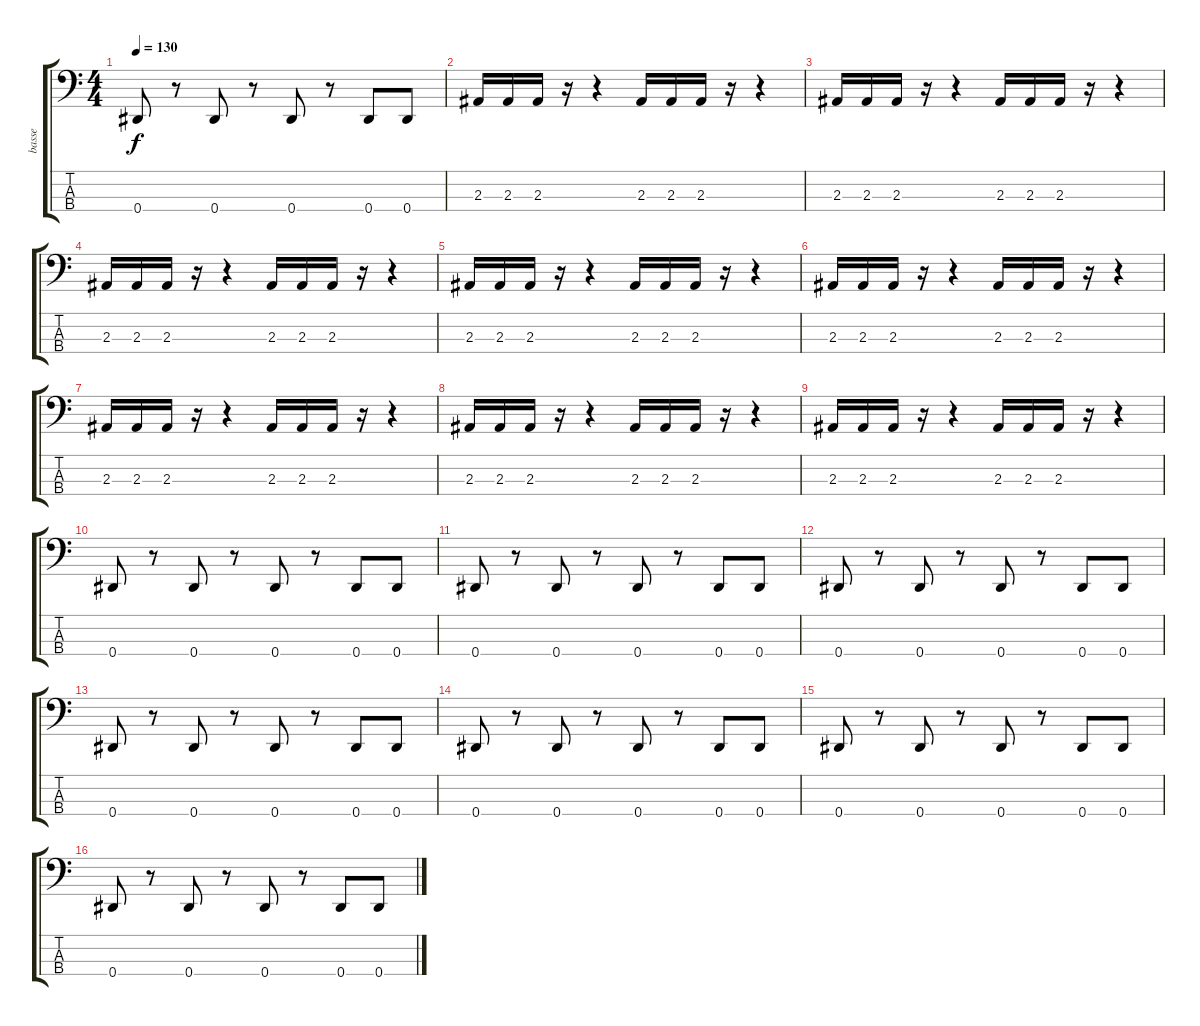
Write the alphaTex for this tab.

\track ("basse" "basse") {instrument electricbassfinger}
\staff {score tabs}
\tuning (Gb2 Db2 Ab1 Eb1) {hide}
\ts (4 4)
\tempo 130
\clef f4
\ks c
0.4.8{dy f} r.8 0.4.8 r.8 0.4.8 r.8 0.4.8 0.4.8 |
2.3.16 2.3.16 2.3.16 r.16 r.4 2.3.16 2.3.16 2.3.16 r.16 r.4 |
2.3.16 2.3.16 2.3.16 r.16 r.4 2.3.16 2.3.16 2.3.16 r.16 r.4 |
2.3.16 2.3.16 2.3.16 r.16 r.4 2.3.16 2.3.16 2.3.16 r.16 r.4 |
2.3.16 2.3.16 2.3.16 r.16 r.4 2.3.16 2.3.16 2.3.16 r.16 r.4 |
2.3.16 2.3.16 2.3.16 r.16 r.4 2.3.16 2.3.16 2.3.16 r.16 r.4 |
2.3.16 2.3.16 2.3.16 r.16 r.4 2.3.16 2.3.16 2.3.16 r.16 r.4 |
2.3.16 2.3.16 2.3.16 r.16 r.4 2.3.16 2.3.16 2.3.16 r.16 r.4 |
2.3.16 2.3.16 2.3.16 r.16 r.4 2.3.16 2.3.16 2.3.16 r.16 r.4 |
0.4.8 r.8 0.4.8 r.8 0.4.8 r.8 0.4.8 0.4.8 |
0.4.8 r.8 0.4.8 r.8 0.4.8 r.8 0.4.8 0.4.8 |
0.4.8 r.8 0.4.8 r.8 0.4.8 r.8 0.4.8 0.4.8 |
0.4.8 r.8 0.4.8 r.8 0.4.8 r.8 0.4.8 0.4.8 |
0.4.8 r.8 0.4.8 r.8 0.4.8 r.8 0.4.8 0.4.8 |
0.4.8 r.8 0.4.8 r.8 0.4.8 r.8 0.4.8 0.4.8 |
0.4.8 r.8 0.4.8 r.8 0.4.8 r.8 0.4.8 0.4.8
